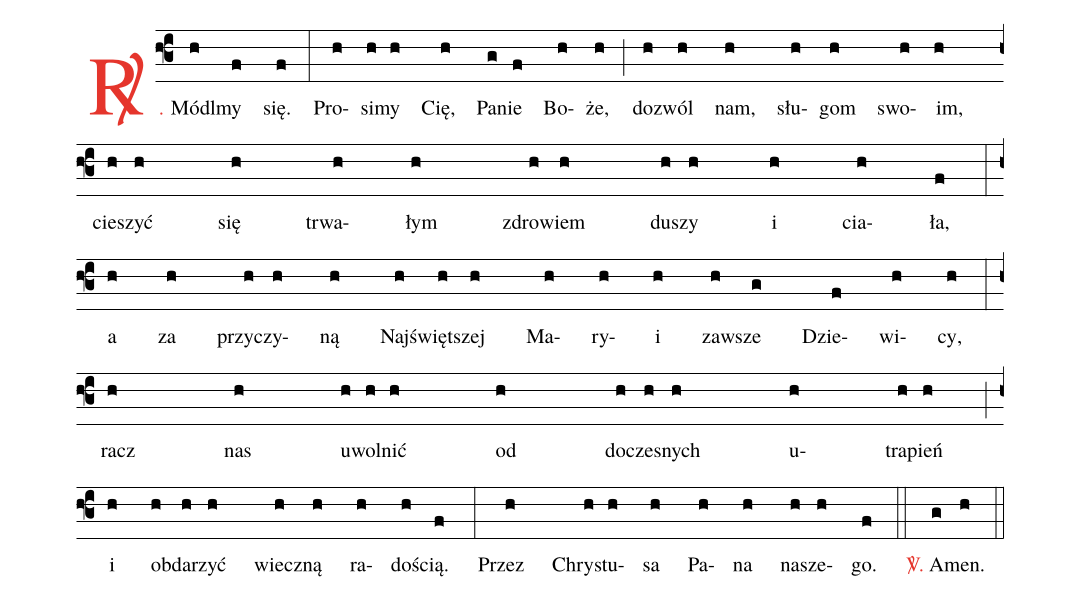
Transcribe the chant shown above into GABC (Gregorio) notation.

%%
(f3)
<c><sp>R/</sp>.</c> Mó(h)dlmy(f) się.(f) (:)
Pro(h)si(h)my(h) Cię,(h) Pa(g)nie(f) Bo(h)że,(h) (;) do(h)zwól(h) nam,(h) słu(h)gom(h) swo(h)im,(h) (z) cie(h)szyć(h) się(h) trwa(h)łym(h) zdro(h)wiem(h) du(h)szy(h) i(h) cia(h)ła,(f) (:) (z)
a(h) za(h) przy(h)czy(h)ną(h) Naj(h)święt(h)szej(h) Ma(h)ry(h)i(h) za(h)wsze(g) Dzie(f)wi(h)cy,(h) (:) (z)
racz(h) nas(h) u(h)wol(h)nić(h) od(h) do(h)cze(h)snych(h) u(h)tra(h)pień(h) (;) (z) i(h) ob(h)da(h)rzyć(h) wiecz(h)ną(h) ra(h)do(h)ścią.(f) (:)
Przez(h) Chry(h)stu(h)sa(h) Pa(h)na(h) na(h)sze(h)go.(f) (::)
<c><sp>V/</sp>.</c> A(g)men.(h) (::) (z)
